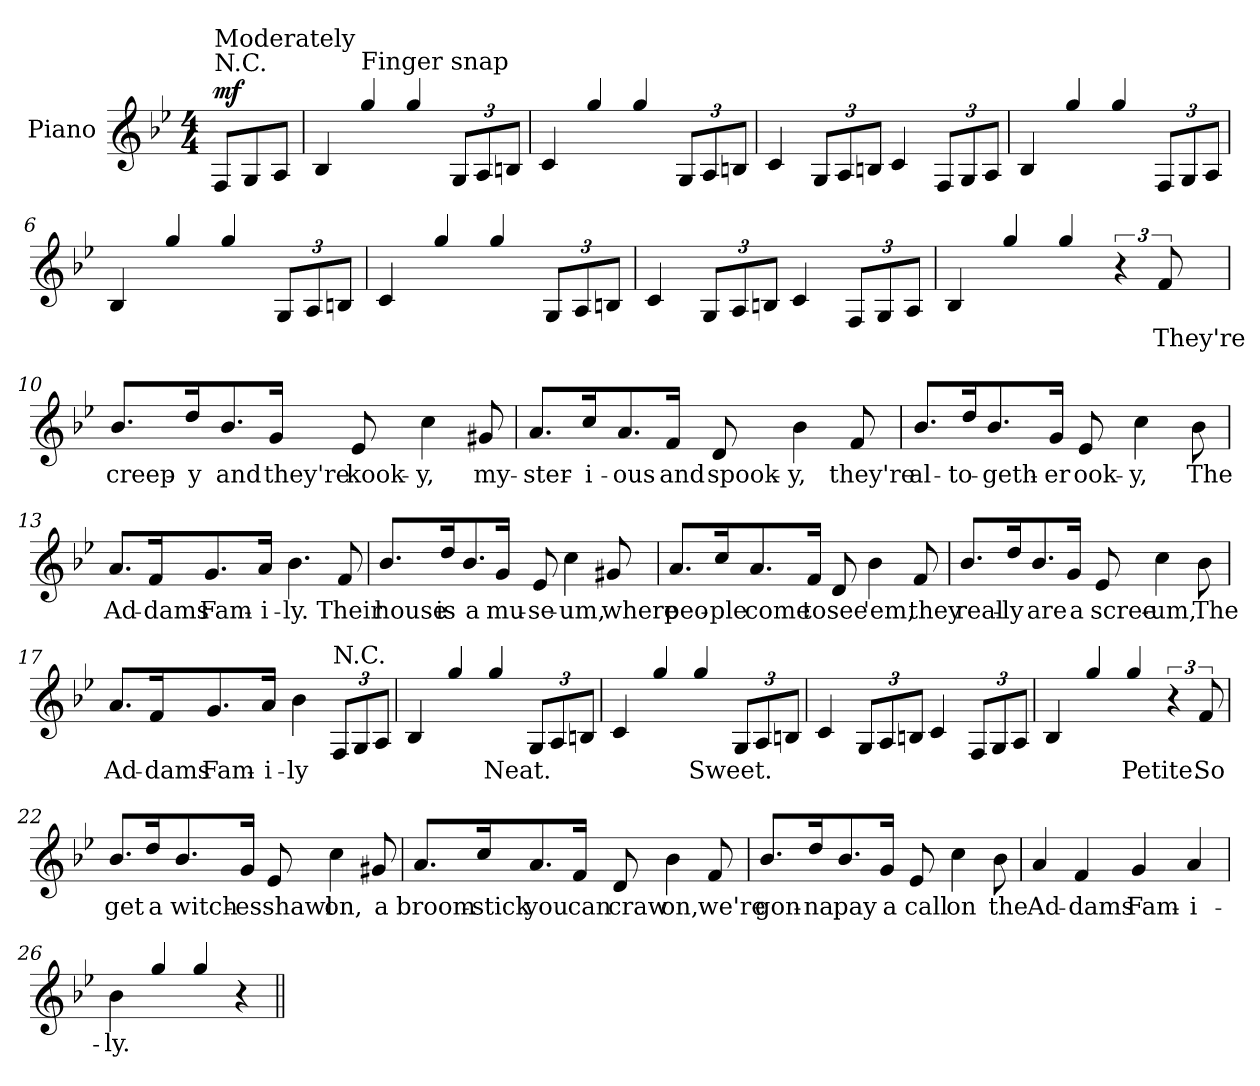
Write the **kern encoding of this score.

**kern	**text	**dynam
*part1	*part1	*part1
*staff1	*staff1	*staff1
*I"Piano	*	*
*I'Pno	*	*
*clefG2	*	*
*k[b-e-]	*	*
*B-:	*	*
*M4/4	*	*
=1	=1	=1
!LO:TX:a:t=N.C.	!	!
!LO:TX:a:t=Moderately	!	!
!	!	!LO:DY:b
8F/L	.	mf
8G/	.	.
8A/J	.	.
=2	=2	=2
4B-/	.	.
!LO:TX:a:t=Finger snap	!	!
4gg/	.	.
4gg/	.	.
*Xbrackettup	*	*
12G/L	.	.
12A/	.	.
12Bn/J	.	.
=3	=3	=3
4c/	.	.
4gg/	.	.
4gg/	.	.
12G/L	.	.
12A/	.	.
12Bn/J	.	.
=4	=4	=4
4c/	.	.
12G/L	.	.
12A/	.	.
12Bn/J	.	.
4c/	.	.
12F/L	.	.
12G/	.	.
12A/J	.	.
=5	=5	=5
4B-/	.	.
4gg/	.	.
4gg/	.	.
12F/L	.	.
12G/	.	.
12A/J	.	.
!!LO:LB:g=z
=6	=6	=6
4B-/	.	.
4gg/	.	.
4gg/	.	.
12G/L	.	.
12A/	.	.
12Bn/J	.	.
=7	=7	=7
4c/	.	.
4gg/	.	.
4gg/	.	.
12G/L	.	.
12A/	.	.
12Bn/J	.	.
=8	=8	=8
4c/	.	.
12G/L	.	.
12A/	.	.
12Bn/J	.	.
4c/	.	.
12F/L	.	.
12G/	.	.
12A/J	.	.
=9	=9	=9
4B-/	.	.
4gg/	.	.
4gg/	.	.
*brackettup	*	*
6r	.	.
12f/	They're	.
!!LO:LB:g=z
=10	=10	=10
8.b-/L	creep-	.
16dd/	-y	.
8.b-/	and	.
16g/J	they're	.
8e-/	kook-	.
4cc\	-y,	.
8g#X/	my-	.
=11	=11	=11
8.a/L	-ster-	.
16cc/	-i-	.
8.a/	-ous	.
16f/J	and	.
8d/	spook-	.
4b-\	-y,	.
8f/	they're	.
=12	=12	=12
8.b-/L	al-	.
16dd/	-to-	.
8.b-/	-geth-	.
16g/J	-er	.
8e-/	ook-	.
4cc\	-y,	.
8b-\	The	.
=13	=13	=13
8.a/L	Ad-	.
16f/	-dams	.
8.g/	Fam-	.
16a/J	-i-	.
4.b-\	-ly.	.
8f/	Their	.
!!LO:LB:g=z
=14	=14	=14
8.b-/L	house	.
16dd/	is	.
8.b-/	a	.
16g/J	mu-	.
8e-/	-se-	.
4cc\	-um,	.
8g#X/	where	.
=15	=15	=15
8.a/L	peo-	.
16cc/	-ple	.
8.a/	come	.
16f/J	to	.
8d/	see	.
4b-\	'em,	.
8f/	they	.
=16	=16	=16
8.b-/L	real-	.
16dd/	-ly	.
8.b-/	are	.
16g/J	a	.
8e-/	scree-	.
4cc\	-um,	.
8b-\	The	.
=17	=17	=17
8.a/L	Ad-	.
16f/	-dams	.
8.g/	Fam-	.
16a/J	-i-	.
4b-\	-ly	.
*Xbrackettup	*	*
!LO:TX:a:t=N.C.	!	!
12F/L	.	.
12G/	.	.
12A/J	.	.
!!LO:LB:g=z
=18	=18	=18
4B-/	.	.
4gg/	.	.
4gg/	Neat.	.
12G/L	.	.
12A/	.	.
12Bn/J	.	.
=19	=19	=19
4c/	.	.
4gg/	.	.
4gg/	Sweet.	.
12G/L	.	.
12A/	.	.
12Bn/J	.	.
=20	=20	=20
4c/	.	.
12G/L	.	.
12A/	.	.
12Bn/J	.	.
4c/	.	.
12F/L	.	.
12G/	.	.
12A/J	.	.
=21	=21	=21
4B-/	.	.
4gg/	.	.
4gg/	Petite.	.
*brackettup	*	*
6r	.	.
12f/	So	.
!!LO:LB:g=z
=22	=22	=22
8.b-/L	get	.
16dd/	a	.
8.b-/	witch-	.
16g/J	-es	.
8e-/	shawl	.
4cc\	on,	.
8g#X/	a	.
=23	=23	=23
8.a/L	broom-	.
16cc/	-stick	.
8.a/	you	.
16f/J	can	.
8d/	craw	.
4b-\	on,	.
8f/	we're	.
=24	=24	=24
8.b-/L	gon-	.
16dd/	-na	.
8.b-/	pay	.
16g/J	a	.
8e-/	call	.
4cc\	on	.
8b-\	the	.
=25	=25	=25
4a/	Ad-	.
4f/	-dams	.
4g/	Fam-	.
4a/	-i-	.
=26	=26	=26
4b-\	-ly.	.
4gg/	.	.
4gg/	.	.
4r	.	.
=||	=||	=||
*-	*-	*-
